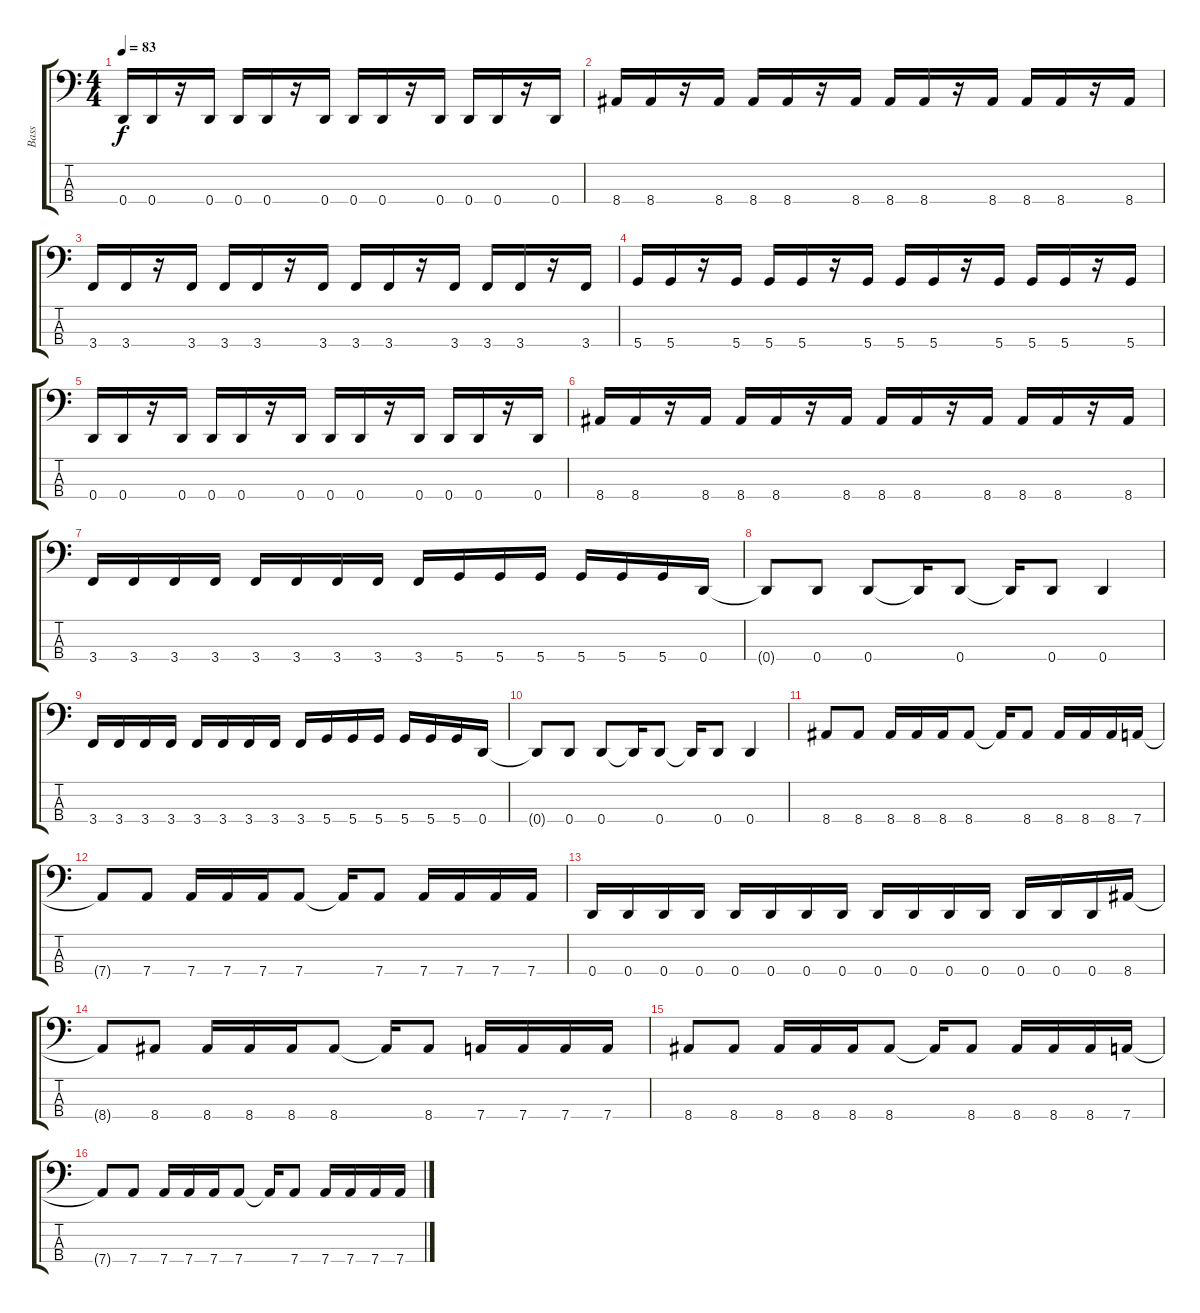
\track ("Bass" "Bass") {instrument electricbasspick}
\staff {score tabs}
\tuning (G2 D2 A1 D1) {hide}
\ts (4 4)
\tempo 83
\clef f4
\ks c
0.4.16{dy f} 0.4.16 r.16 0.4.16 0.4.16 0.4.16 r.16 0.4.16 0.4.16 0.4.16 r.16 0.4.16 0.4.16 0.4.16 r.16 0.4.16 |
8.4.16 8.4.16 r.16 8.4.16 8.4.16 8.4.16 r.16 8.4.16 8.4.16 8.4.16 r.16 8.4.16 8.4.16 8.4.16 r.16 8.4.16 |
3.4.16 3.4.16 r.16 3.4.16 3.4.16 3.4.16 r.16 3.4.16 3.4.16 3.4.16 r.16 3.4.16 3.4.16 3.4.16 r.16 3.4.16 |
5.4.16 5.4.16 r.16 5.4.16 5.4.16 5.4.16 r.16 5.4.16 5.4.16 5.4.16 r.16 5.4.16 5.4.16 5.4.16 r.16 5.4.16 |
0.4.16 0.4.16 r.16 0.4.16 0.4.16 0.4.16 r.16 0.4.16 0.4.16 0.4.16 r.16 0.4.16 0.4.16 0.4.16 r.16 0.4.16 |
8.4.16 8.4.16 r.16 8.4.16 8.4.16 8.4.16 r.16 8.4.16 8.4.16 8.4.16 r.16 8.4.16 8.4.16 8.4.16 r.16 8.4.16 |
3.4.16 3.4.16 3.4.16 3.4.16 3.4.16 3.4.16 3.4.16 3.4.16 3.4.16 5.4.16 5.4.16 5.4.16 5.4.16 5.4.16 5.4.16 0.4.16 |
0.4{t}.8 0.4.8 0.4.8 0.4{t}.16 0.4.8 0.4{t}.16 0.4.8 0.4.4 |
3.4.16 3.4.16 3.4.16 3.4.16 3.4.16 3.4.16 3.4.16 3.4.16 3.4.16 5.4.16 5.4.16 5.4.16 5.4.16 5.4.16 5.4.16 0.4.16 |
0.4{t}.8 0.4.8 0.4.8 0.4{t}.16 0.4.8 0.4{t}.16 0.4.8 0.4.4 |
8.4.8 8.4.8 8.4.16 8.4.16 8.4.16 8.4.8 8.4{t}.16 8.4.8 8.4.16 8.4.16 8.4.16 7.4.16 |
7.4{t}.8 7.4.8 7.4.16 7.4.16 7.4.16 7.4.8 7.4{t}.16 7.4.8 7.4.16 7.4.16 7.4.16 7.4.16 |
0.4.16 0.4.16 0.4.16 0.4.16 0.4.16 0.4.16 0.4.16 0.4.16 0.4.16 0.4.16 0.4.16 0.4.16 0.4.16 0.4.16 0.4.16 8.4.16 |
8.4{t}.8 8.4.8 8.4.16 8.4.16 8.4.16 8.4.8 8.4{t}.16 8.4.8 7.4.16 7.4.16 7.4.16 7.4.16 |
8.4.8 8.4.8 8.4.16 8.4.16 8.4.16 8.4.8 8.4{t}.16 8.4.8 8.4.16 8.4.16 8.4.16 7.4.16 |
7.4{t}.8 7.4.8 7.4.16 7.4.16 7.4.16 7.4.8 7.4{t}.16 7.4.8 7.4.16 7.4.16 7.4.16 7.4.16
